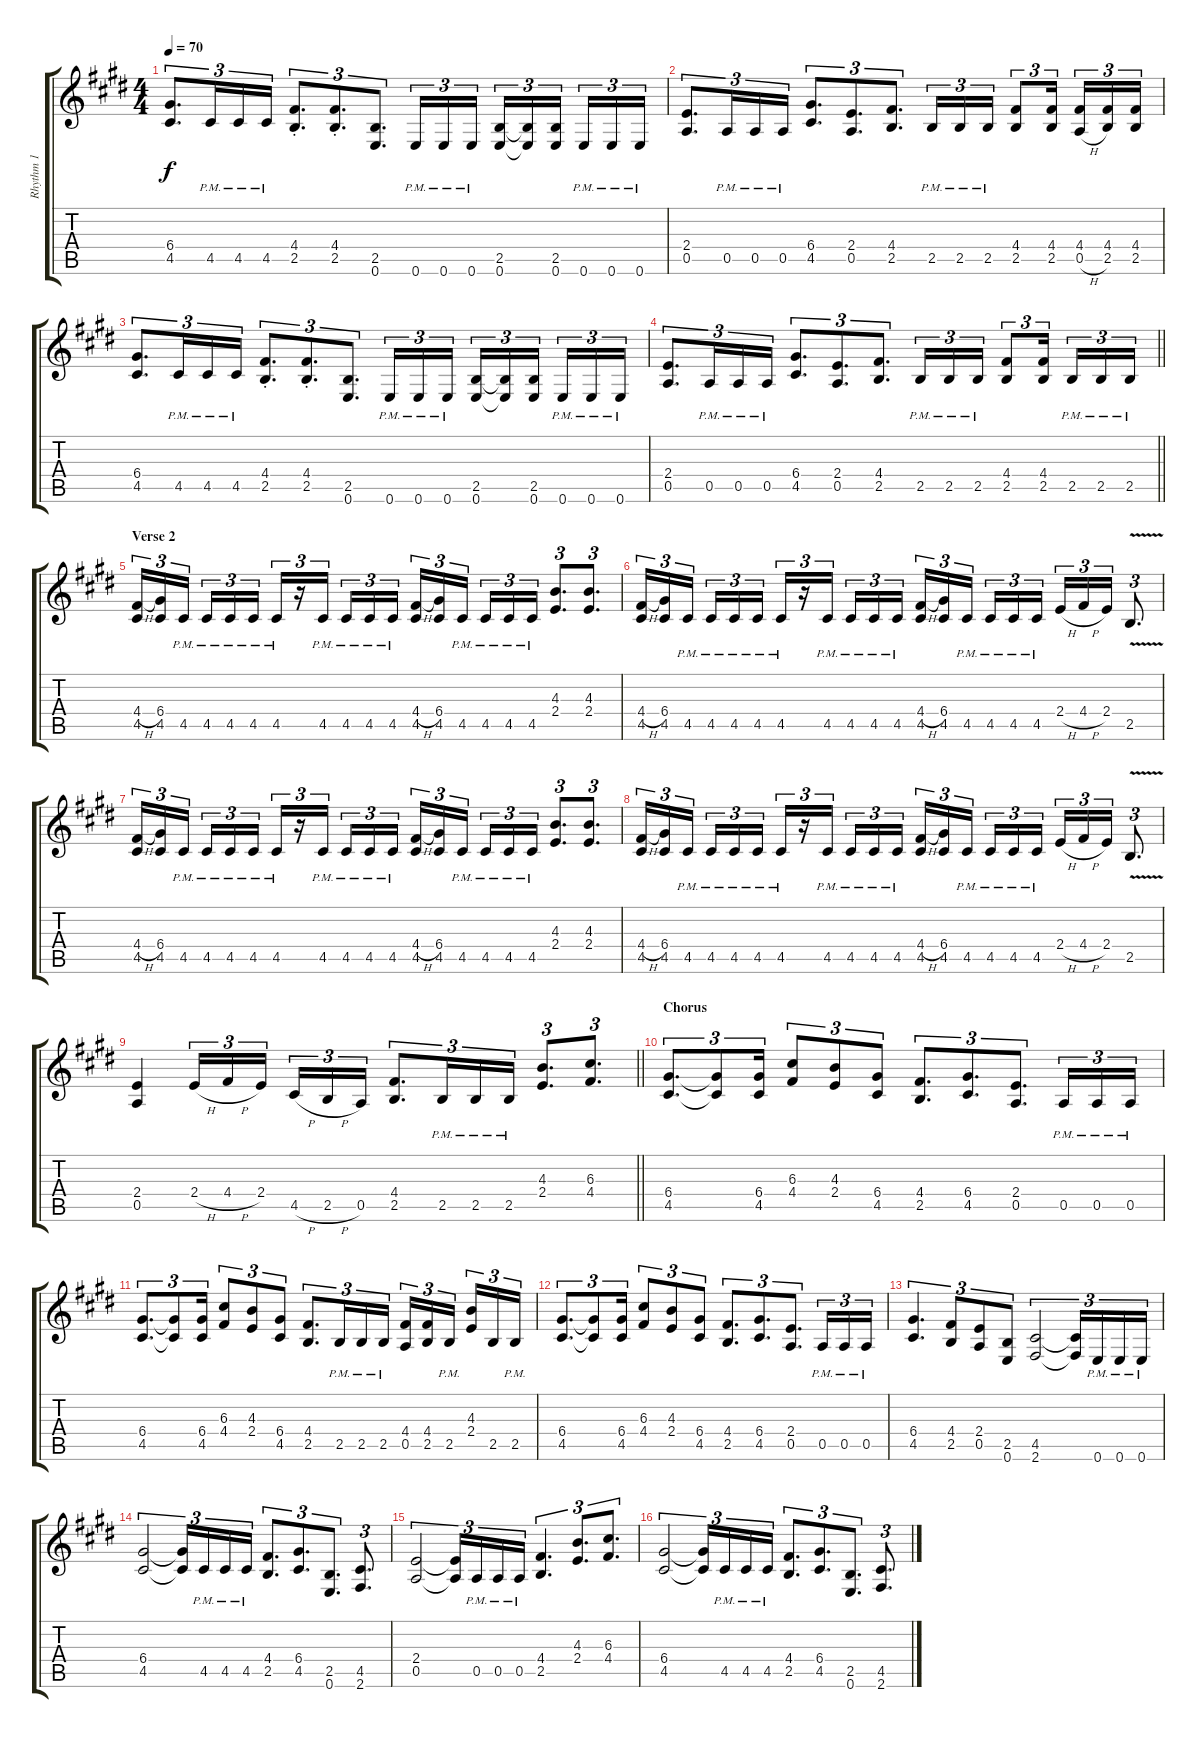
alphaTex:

\track ("Rhythm 1" "Rhythm 1") {instrument distortionguitar}
\staff {score tabs}
\tuning (E4 B3 G3 D3 A2 E2) {hide}
\ts (4 4)
\tempo 70
\clef g2
\ks c#minor
(6.4 4.5).8{d tu (3 2) dy f} 4.5{pm}.16{tu (3 2)} 4.5{pm}.16{tu (3 2)} 4.5{pm}.16{tu (3 2)} (4.4{st} 2.5{st}).8{d tu (3 2)} (4.4{st} 2.5{st}).8{d tu (3 2)} (2.5 0.6).8{d tu (3 2)} 0.6{pm}.16{tu (3 2)} 0.6{pm}.16{tu (3 2)} 0.6{pm}.16{tu (3 2)} (2.5 0.6).16{tu (3 2)} (2.5{t} 0.6{t}).16{tu (3 2)} (2.5 0.6).16{tu (3 2) beam splitsecondary} 0.6{pm}.16{tu (3 2)} 0.6{pm}.16{tu (3 2)} 0.6{pm}.16{tu (3 2)} |
(2.4 0.5).8{d tu (3 2)} 0.5{pm}.16{tu (3 2)} 0.5{pm}.16{tu (3 2)} 0.5{pm}.16{tu (3 2)} (6.4 4.5).8{d tu (3 2)} (2.4 0.5).8{d tu (3 2)} (4.4 2.5).8{d tu (3 2)} 2.5{pm}.16{tu (3 2)} 2.5{pm}.16{tu (3 2)} 2.5{pm}.16{tu (3 2)} (4.4 2.5).8{tu (3 2)} (4.4 2.5).16{tu (3 2) beam splitsecondary} (4.4 0.5{h}).16{tu (3 2)} (4.4 2.5).16{tu (3 2)} (4.4 2.5).16{tu (3 2)} |
(6.4 4.5).8{d tu (3 2)} 4.5{pm}.16{tu (3 2)} 4.5{pm}.16{tu (3 2)} 4.5{pm}.16{tu (3 2)} (4.4{st} 2.5{st}).8{d tu (3 2)} (4.4{st} 2.5{st}).8{d tu (3 2)} (2.5 0.6).8{d tu (3 2)} 0.6{pm}.16{tu (3 2)} 0.6{pm}.16{tu (3 2)} 0.6{pm}.16{tu (3 2)} (2.5 0.6).16{tu (3 2)} (2.5{t} 0.6{t}).16{tu (3 2)} (2.5 0.6).16{tu (3 2) beam splitsecondary} 0.6{pm}.16{tu (3 2)} 0.6{pm}.16{tu (3 2)} 0.6{pm}.16{tu (3 2)} |
\barLineRight lightlight
(2.4 0.5).8{d tu (3 2)} 0.5{pm}.16{tu (3 2)} 0.5{pm}.16{tu (3 2)} 0.5{pm}.16{tu (3 2)} (6.4 4.5).8{d tu (3 2)} (2.4 0.5).8{d tu (3 2)} (4.4 2.5).8{d tu (3 2)} 2.5{pm}.16{tu (3 2)} 2.5{pm}.16{tu (3 2)} 2.5{pm}.16{tu (3 2)} (4.4 2.5).8{tu (3 2)} (4.4 2.5).16{tu (3 2) beam splitsecondary} 2.5{pm}.16{tu (3 2)} 2.5{pm}.16{tu (3 2)} 2.5{pm}.16{tu (3 2)} |
\section ("" "Verse 2")
(4.4{h} 4.5).16{tu (3 2)} (6.4 4.5).16{tu (3 2)} 4.5{pm}.16{tu (3 2) beam splitsecondary} 4.5{pm}.16{tu (3 2)} 4.5{pm}.16{tu (3 2)} 4.5{pm}.16{tu (3 2)} 4.5{pm}.16{tu (3 2)} r.16{tu (3 2)} 4.5{pm}.16{tu (3 2) beam splitsecondary} 4.5{pm}.16{tu (3 2)} 4.5{pm}.16{tu (3 2)} 4.5{pm}.16{tu (3 2)} (4.4{h} 4.5).16{tu (3 2)} (6.4 4.5).16{tu (3 2)} 4.5{pm}.16{tu (3 2) beam splitsecondary} 4.5{pm}.16{tu (3 2)} 4.5{pm}.16{tu (3 2)} 4.5{pm}.16{tu (3 2)} (4.3 2.4).8{d tu (3 2)} (4.3 2.4).8{d tu (3 2)} |
(4.4{h} 4.5).16{tu (3 2)} (6.4 4.5).16{tu (3 2)} 4.5{pm}.16{tu (3 2) beam splitsecondary} 4.5{pm}.16{tu (3 2)} 4.5{pm}.16{tu (3 2)} 4.5{pm}.16{tu (3 2)} 4.5{pm}.16{tu (3 2)} r.16{tu (3 2)} 4.5{pm}.16{tu (3 2) beam splitsecondary} 4.5{pm}.16{tu (3 2)} 4.5{pm}.16{tu (3 2)} 4.5{pm}.16{tu (3 2)} (4.4{h} 4.5).16{tu (3 2)} (6.4 4.5).16{tu (3 2)} 4.5{pm}.16{tu (3 2) beam splitsecondary} 4.5{pm}.16{tu (3 2)} 4.5{pm}.16{tu (3 2)} 4.5{pm}.16{tu (3 2)} 2.4{h}.16{tu (3 2)} 4.4{h}.16{tu (3 2)} 2.4.16{tu (3 2)} 2.5{v}.8{d tu (3 2)} |
(4.4{h} 4.5).16{tu (3 2)} (6.4 4.5).16{tu (3 2)} 4.5{pm}.16{tu (3 2) beam splitsecondary} 4.5{pm}.16{tu (3 2)} 4.5{pm}.16{tu (3 2)} 4.5{pm}.16{tu (3 2)} 4.5{pm}.16{tu (3 2)} r.16{tu (3 2)} 4.5{pm}.16{tu (3 2) beam splitsecondary} 4.5{pm}.16{tu (3 2)} 4.5{pm}.16{tu (3 2)} 4.5{pm}.16{tu (3 2)} (4.4{h} 4.5).16{tu (3 2)} (6.4 4.5).16{tu (3 2)} 4.5{pm}.16{tu (3 2) beam splitsecondary} 4.5{pm}.16{tu (3 2)} 4.5{pm}.16{tu (3 2)} 4.5{pm}.16{tu (3 2)} (4.3 2.4).8{d tu (3 2)} (4.3 2.4).8{d tu (3 2)} |
(4.4{h} 4.5).16{tu (3 2)} (6.4 4.5).16{tu (3 2)} 4.5{pm}.16{tu (3 2) beam splitsecondary} 4.5{pm}.16{tu (3 2)} 4.5{pm}.16{tu (3 2)} 4.5{pm}.16{tu (3 2)} 4.5{pm}.16{tu (3 2)} r.16{tu (3 2)} 4.5{pm}.16{tu (3 2) beam splitsecondary} 4.5{pm}.16{tu (3 2)} 4.5{pm}.16{tu (3 2)} 4.5{pm}.16{tu (3 2)} (4.4{h} 4.5).16{tu (3 2)} (6.4 4.5).16{tu (3 2)} 4.5{pm}.16{tu (3 2) beam splitsecondary} 4.5{pm}.16{tu (3 2)} 4.5{pm}.16{tu (3 2)} 4.5{pm}.16{tu (3 2)} 2.4{h}.16{tu (3 2)} 4.4{h}.16{tu (3 2)} 2.4.16{tu (3 2)} 2.5{v}.8{d tu (3 2)} |
\barLineRight lightlight
(2.4 0.5).4 2.4{h}.16{tu (3 2)} 4.4{h}.16{tu (3 2)} 2.4.16{tu (3 2) beam splitsecondary} 4.5{h}.16{tu (3 2)} 2.5{h}.16{tu (3 2)} 0.5.16{tu (3 2)} (4.4 2.5).8{d tu (3 2)} 2.5{pm}.16{tu (3 2)} 2.5{pm}.16{tu (3 2)} 2.5{pm}.16{tu (3 2)} (4.3 2.4).8{d tu (3 2)} (6.3 4.4).8{d tu (3 2)} |
\section ("" "Chorus")
(6.4 4.5).8{d tu (3 2)} (6.4{t} 4.5{t}).8{tu (3 2)} (6.4 4.5).16{tu (3 2)} (6.3 4.4).8{tu (3 2)} (4.3 2.4).8{tu (3 2)} (6.4 4.5).8{tu (3 2)} (4.4 2.5).8{d tu (3 2)} (6.4 4.5).8{d tu (3 2)} (2.4 0.5).8{d tu (3 2)} 0.5{pm}.16{tu (3 2)} 0.5{pm}.16{tu (3 2)} 0.5{pm}.16{tu (3 2)} |
(6.4 4.5).8{d tu (3 2)} (6.4{t} 4.5{t}).8{tu (3 2)} (6.4 4.5).16{tu (3 2)} (6.3 4.4).8{tu (3 2)} (4.3 2.4).8{tu (3 2)} (6.4 4.5).8{tu (3 2)} (4.4 2.5).8{d tu (3 2)} 2.5{pm}.16{tu (3 2)} 2.5{pm}.16{tu (3 2)} 2.5{pm}.16{tu (3 2)} (4.4 0.5).16{tu (3 2)} (4.4 2.5).16{tu (3 2)} 2.5{pm}.16{tu (3 2) beam splitsecondary} (4.3 2.4).16{tu (3 2)} 2.5.16{tu (3 2)} 2.5{pm}.16{tu (3 2)} |
(6.4 4.5).8{d tu (3 2)} (6.4{t} 4.5{t}).8{tu (3 2)} (6.4 4.5).16{tu (3 2)} (6.3 4.4).8{tu (3 2)} (4.3 2.4).8{tu (3 2)} (6.4 4.5).8{tu (3 2)} (4.4 2.5).8{d tu (3 2)} (6.4 4.5).8{d tu (3 2)} (2.4 0.5).8{d tu (3 2)} 0.5{pm}.16{tu (3 2)} 0.5{pm}.16{tu (3 2)} 0.5{pm}.16{tu (3 2)} |
(6.4 4.5).4{d tu (3 2)} (4.4 2.5).8{tu (3 2)} (2.4 0.5).8{tu (3 2)} (2.5 0.6).8{tu (3 2)} (4.5 2.6).2{tu (3 2)} (4.5{t} 2.6{t}).16{tu (3 2)} 0.6{pm}.16{tu (3 2)} 0.6{pm}.16{tu (3 2)} 0.6{pm}.16{tu (3 2)} |
(6.4 4.5).2{tu (3 2)} (6.4{t} 4.5{t}).16{tu (3 2)} 4.5{pm}.16{tu (3 2)} 4.5{pm}.16{tu (3 2)} 4.5{pm}.16{tu (3 2)} (4.4 2.5).8{d tu (3 2)} (6.4 4.5).8{d tu (3 2)} (2.5 0.6).8{d tu (3 2)} (4.5 2.6).8{d tu (3 2)} |
(2.4 0.5).2{tu (3 2)} (2.4{t} 0.5{t}).16{tu (3 2)} 0.5{pm}.16{tu (3 2)} 0.5{pm}.16{tu (3 2)} 0.5{pm}.16{tu (3 2)} (4.4 2.5).4{d tu (3 2)} (4.3 2.4).8{d tu (3 2)} (6.3 4.4).8{d tu (3 2)} |
(6.4 4.5).2{tu (3 2)} (6.4{t} 4.5{t}).16{tu (3 2)} 4.5{pm}.16{tu (3 2)} 4.5{pm}.16{tu (3 2)} 4.5{pm}.16{tu (3 2)} (4.4 2.5).8{d tu (3 2)} (6.4 4.5).8{d tu (3 2)} (2.5 0.6).8{d tu (3 2)} (4.5 2.6).8{d tu (3 2)}
